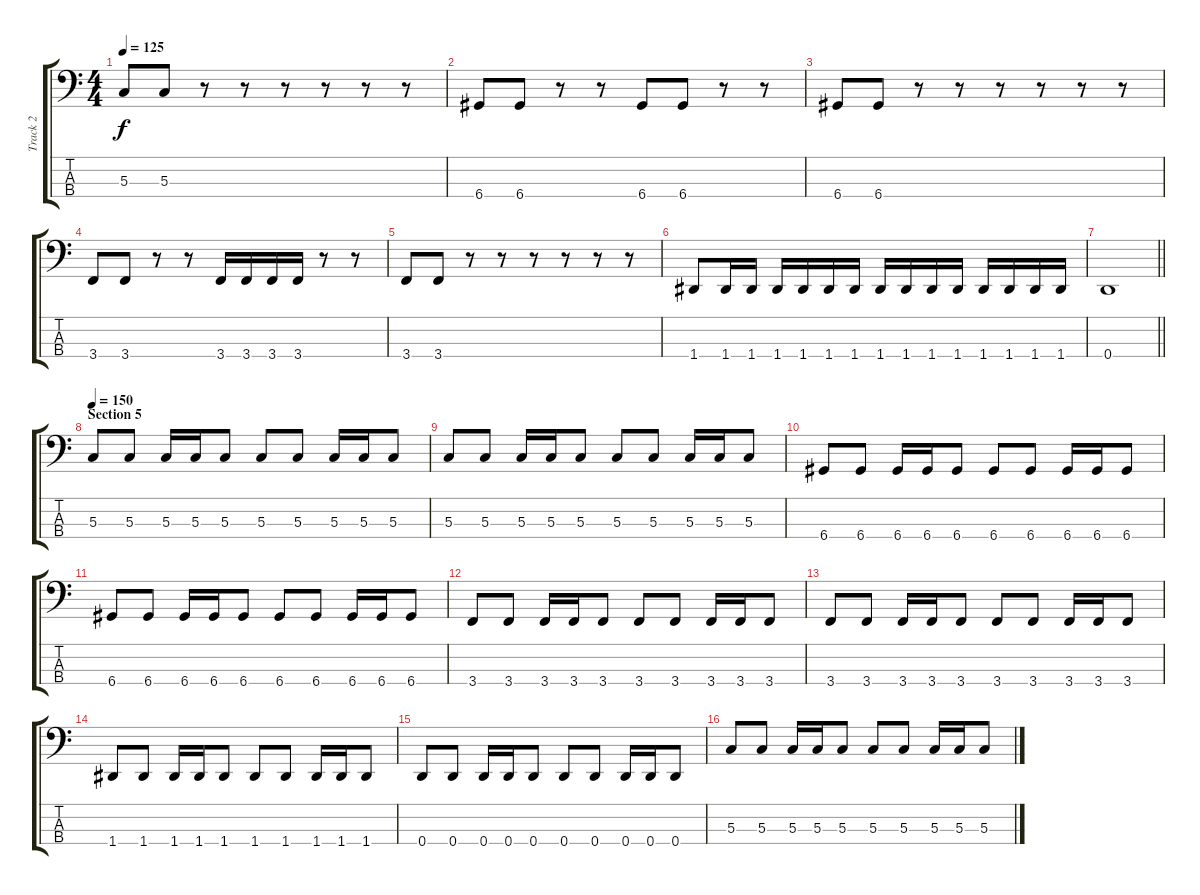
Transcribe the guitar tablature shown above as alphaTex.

\track ("Track 2" "Track 2") {instrument electricbassfinger}
\staff {score tabs}
\tuning (F2 C2 G1 D1) {hide}
\ts (4 4)
\tempo 125
\clef f4
\ks c
5.3.8{dy f} 5.3.8 r.8 r.8 r.8 r.8 r.8 r.8 |
6.4.8 6.4.8 r.8 r.8 6.4.8 6.4.8 r.8 r.8 |
6.4.8 6.4.8 r.8 r.8 r.8 r.8 r.8 r.8 |
3.4.8 3.4.8 r.8 r.8 3.4.16 3.4.16 3.4.16 3.4.16 r.8 r.8 |
3.4.8 3.4.8 r.8 r.8 r.8 r.8 r.8 r.8 |
1.4.8 1.4.16 1.4.16 1.4.16 1.4.16 1.4.16 1.4.16 1.4.16 1.4.16 1.4.16 1.4.16 1.4.16 1.4.16 1.4.16 1.4.16 |
\barLineRight lightlight
0.4.1 |
\section ("" "Section 5")
\tempo 150
5.3.8 5.3.8 5.3.16 5.3.16 5.3.8 5.3.8 5.3.8 5.3.16 5.3.16 5.3.8 |
5.3.8 5.3.8 5.3.16 5.3.16 5.3.8 5.3.8 5.3.8 5.3.16 5.3.16 5.3.8 |
6.4.8 6.4.8 6.4.16 6.4.16 6.4.8 6.4.8 6.4.8 6.4.16 6.4.16 6.4.8 |
6.4.8 6.4.8 6.4.16 6.4.16 6.4.8 6.4.8 6.4.8 6.4.16 6.4.16 6.4.8 |
3.4.8 3.4.8 3.4.16 3.4.16 3.4.8 3.4.8 3.4.8 3.4.16 3.4.16 3.4.8 |
3.4.8 3.4.8 3.4.16 3.4.16 3.4.8 3.4.8 3.4.8 3.4.16 3.4.16 3.4.8 |
1.4.8 1.4.8 1.4.16 1.4.16 1.4.8 1.4.8 1.4.8 1.4.16 1.4.16 1.4.8 |
0.4.8 0.4.8 0.4.16 0.4.16 0.4.8 0.4.8 0.4.8 0.4.16 0.4.16 0.4.8 |
5.3.8 5.3.8 5.3.16 5.3.16 5.3.8 5.3.8 5.3.8 5.3.16 5.3.16 5.3.8
